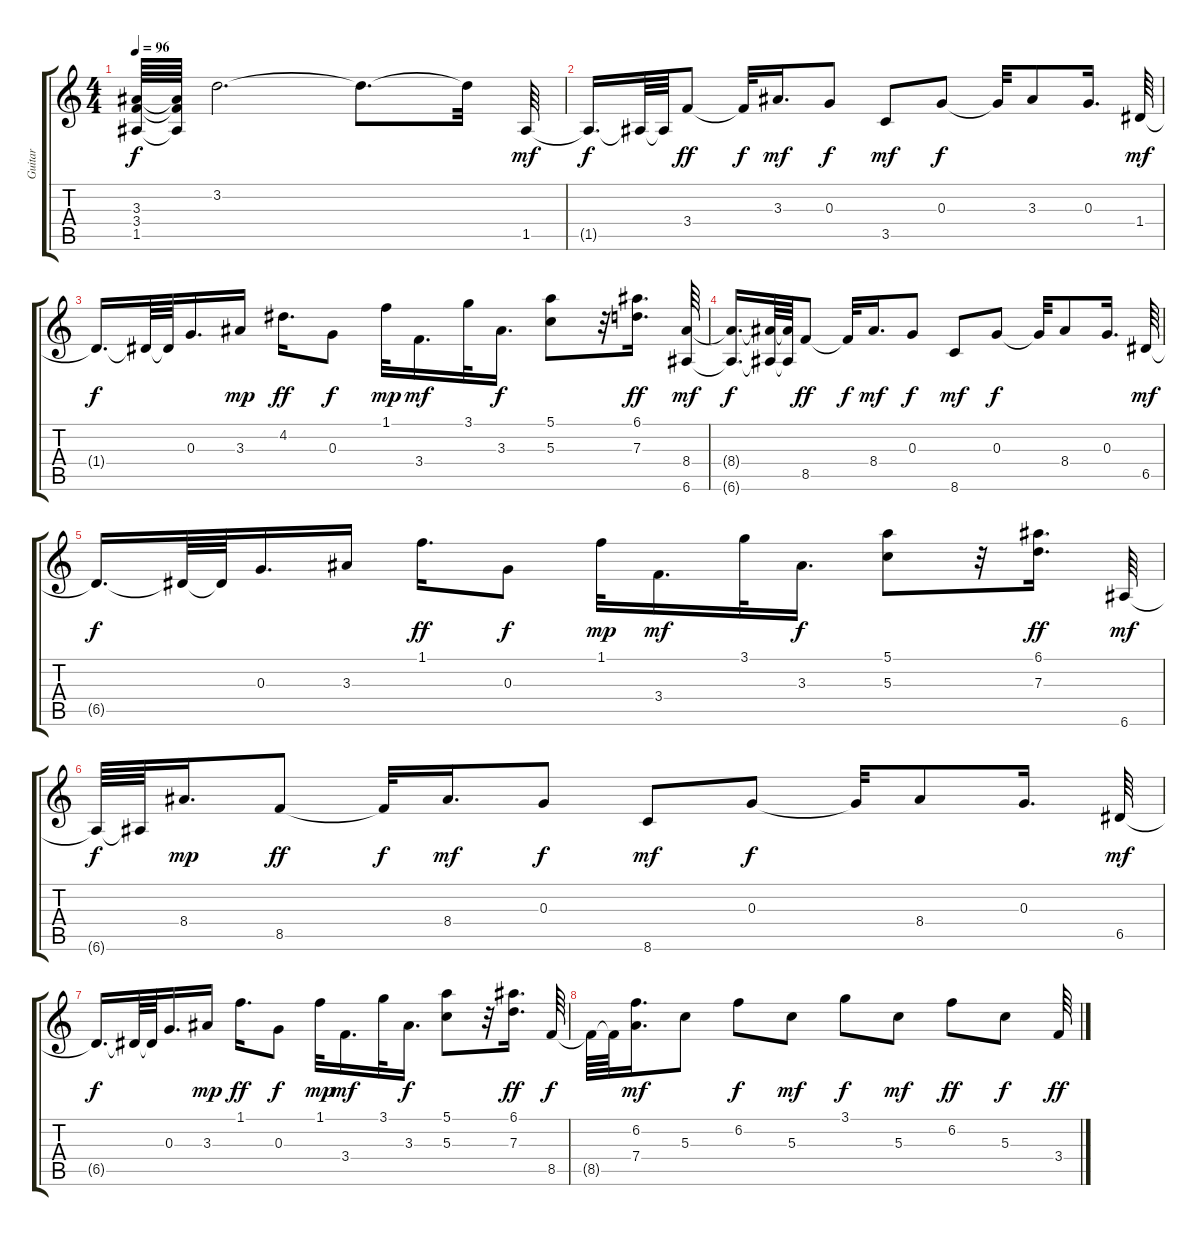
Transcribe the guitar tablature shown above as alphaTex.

\track ("Guitar" "Guitar") {instrument acousticguitarsteel}
\staff {score tabs}
\tuning (E4 B3 G3 D3 A2 E2) {hide}
\ts (4 4)
\tempo 96
\clef g2
\ks c
(3.3{t} 3.4{t} 1.5{t}).64{dy f} (3.3{t} 3.4{t} 1.5{t}).64 3.2.2{d} 3.2{t}.8{d} 3.2{t}.32 1.5.64{dy mf} |
1.5{t}.16{d dy f} 1.5{t}.64 1.5{t}.64 3.4.8{dy ff} 3.4{t}.32{dy f} 3.3.16{d dy mf} 0.3.8{dy f} 3.5.8{dy mf} 0.3.8{dy f} 0.3{t}.32 3.3.8 0.3.16{d} 1.4.64{dy mf} |
1.4{t}.16{d dy f} 1.4{t}.64 1.4{t}.64 0.3.16{d} 3.3.16{dy mp} 4.2.16{d dy ff} 0.3.8{dy f} 1.1.32{dy mp} 3.4.16{d dy mf} 3.1.32 3.3.16{d dy f} (5.1 5.3).8 r.32 (6.1 7.3).16{d dy ff} (8.4 6.6).64{dy mf} |
(8.4{t} 6.6{t}).16{d dy f} (8.4{t} 6.6{t}).64 (8.4{t} 6.6{t}).64 8.5.8{dy ff} 8.5{t}.32{dy f} 8.4.16{d dy mf} 0.3.8{dy f} 8.6.8{dy mf} 0.3.8{dy f} 0.3{t}.32 8.4.8 0.3.16{d} 6.5.64{dy mf} |
6.5{t}.16{d dy f} 6.5{t}.64 6.5{t}.64 0.3.16{d} 3.3.16 1.1.16{d dy ff} 0.3.8{dy f} 1.1.32{dy mp} 3.4.16{d dy mf} 3.1.32 3.3.16{d dy f} (5.1 5.3).8 r.32 (6.1 7.3).16{d dy ff} 6.6.64{dy mf} |
6.6{t}.64{dy f} 6.6{t}.64 8.4.16{d dy mp} 8.5.8{dy ff} 8.5{t}.32{dy f} 8.4.16{d dy mf} 0.3.8{dy f} 8.6.8{dy mf} 0.3.8{dy f} 0.3{t}.32 8.4.8 0.3.16{d} 6.5.64{dy mf} |
6.5{t}.16{d dy f} 6.5{t}.64 6.5{t}.64 0.3.16{d} 3.3.16{dy mp} 1.1.16{d dy ff} 0.3.8{dy f} 1.1.32{dy mp} 3.4.16{d dy mf} 3.1.32 3.3.16{d dy f} (5.1 5.3).8 r.32 (6.1 7.3).16{d dy ff} 8.5.64{dy f} |
8.5{t}.64 8.5{t}.64 (6.2 7.4).16{d dy mf} 5.3.8 6.2.8{dy f} 5.3.8{dy mf} 3.1.8{dy f} 5.3.8{dy mf} 6.2.8{dy ff} 5.3.8{dy f} 3.4.64{dy ff}
